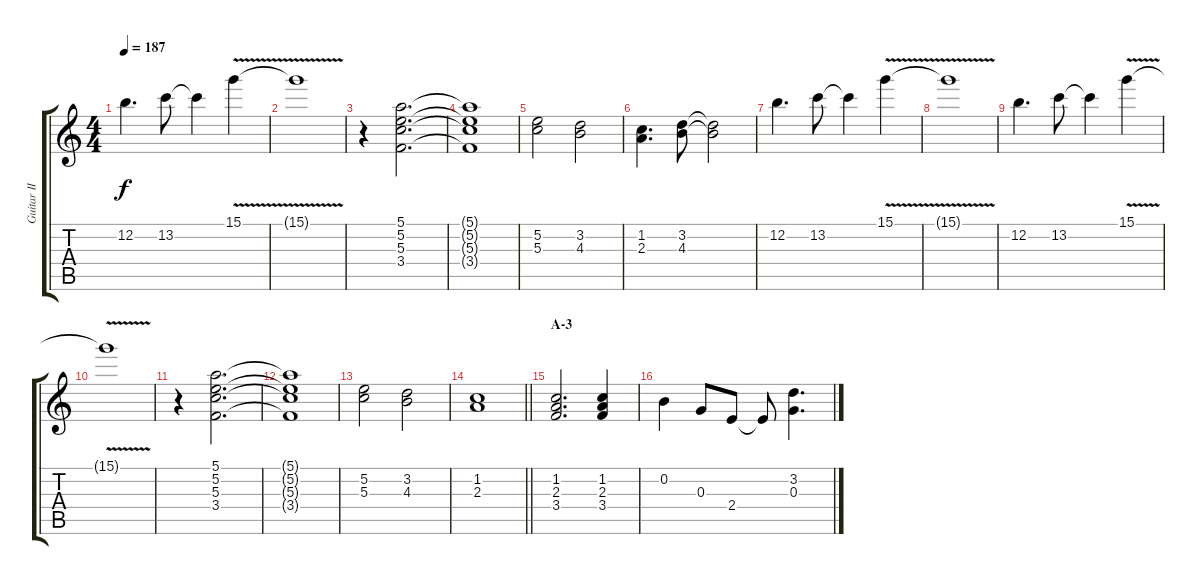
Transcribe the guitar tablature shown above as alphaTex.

\track ("Guitar II" "Guitar II") {instrument overdrivenguitar}
\staff {score tabs}
\tuning (E4 B3 G3 D3 A2 E2) {hide}
\ts (4 4)
\tempo 187
\clef g2
\ks c
12.2.4{d dy f} 13.2.8 13.2{t}.4 15.1{v}.4 |
15.1{t}.1 |
r.4 (5.1 5.2 5.3 3.4).2{d} |
(5.1{t} 5.2{t} 5.3{t} 3.4{t}).1 |
(5.2 5.3).2 (3.2 4.3).2 |
(1.2 2.3).4{d} (3.2 4.3).8 (3.2{t} 4.3{t}).2 |
12.2.4{d} 13.2.8 13.2{t}.4 15.1{v}.4 |
15.1{t}.1 |
12.2.4{d} 13.2.8 13.2{t}.4 15.1{v}.4 |
15.1{t}.1 |
r.4 (5.1 5.2 5.3 3.4).2{d} |
(5.1{t} 5.2{t} 5.3{t} 3.4{t}).1 |
(5.2 5.3).2 (3.2 4.3).2 |
\barLineRight lightlight
(1.2 2.3).1 |
\section ("" "A-3")
(1.2 2.3 3.4).2{d} (1.2 2.3 3.4).4 |
0.2.4 0.3.8 2.4.8 2.4{t}.8 (3.2 0.3).4{d}
